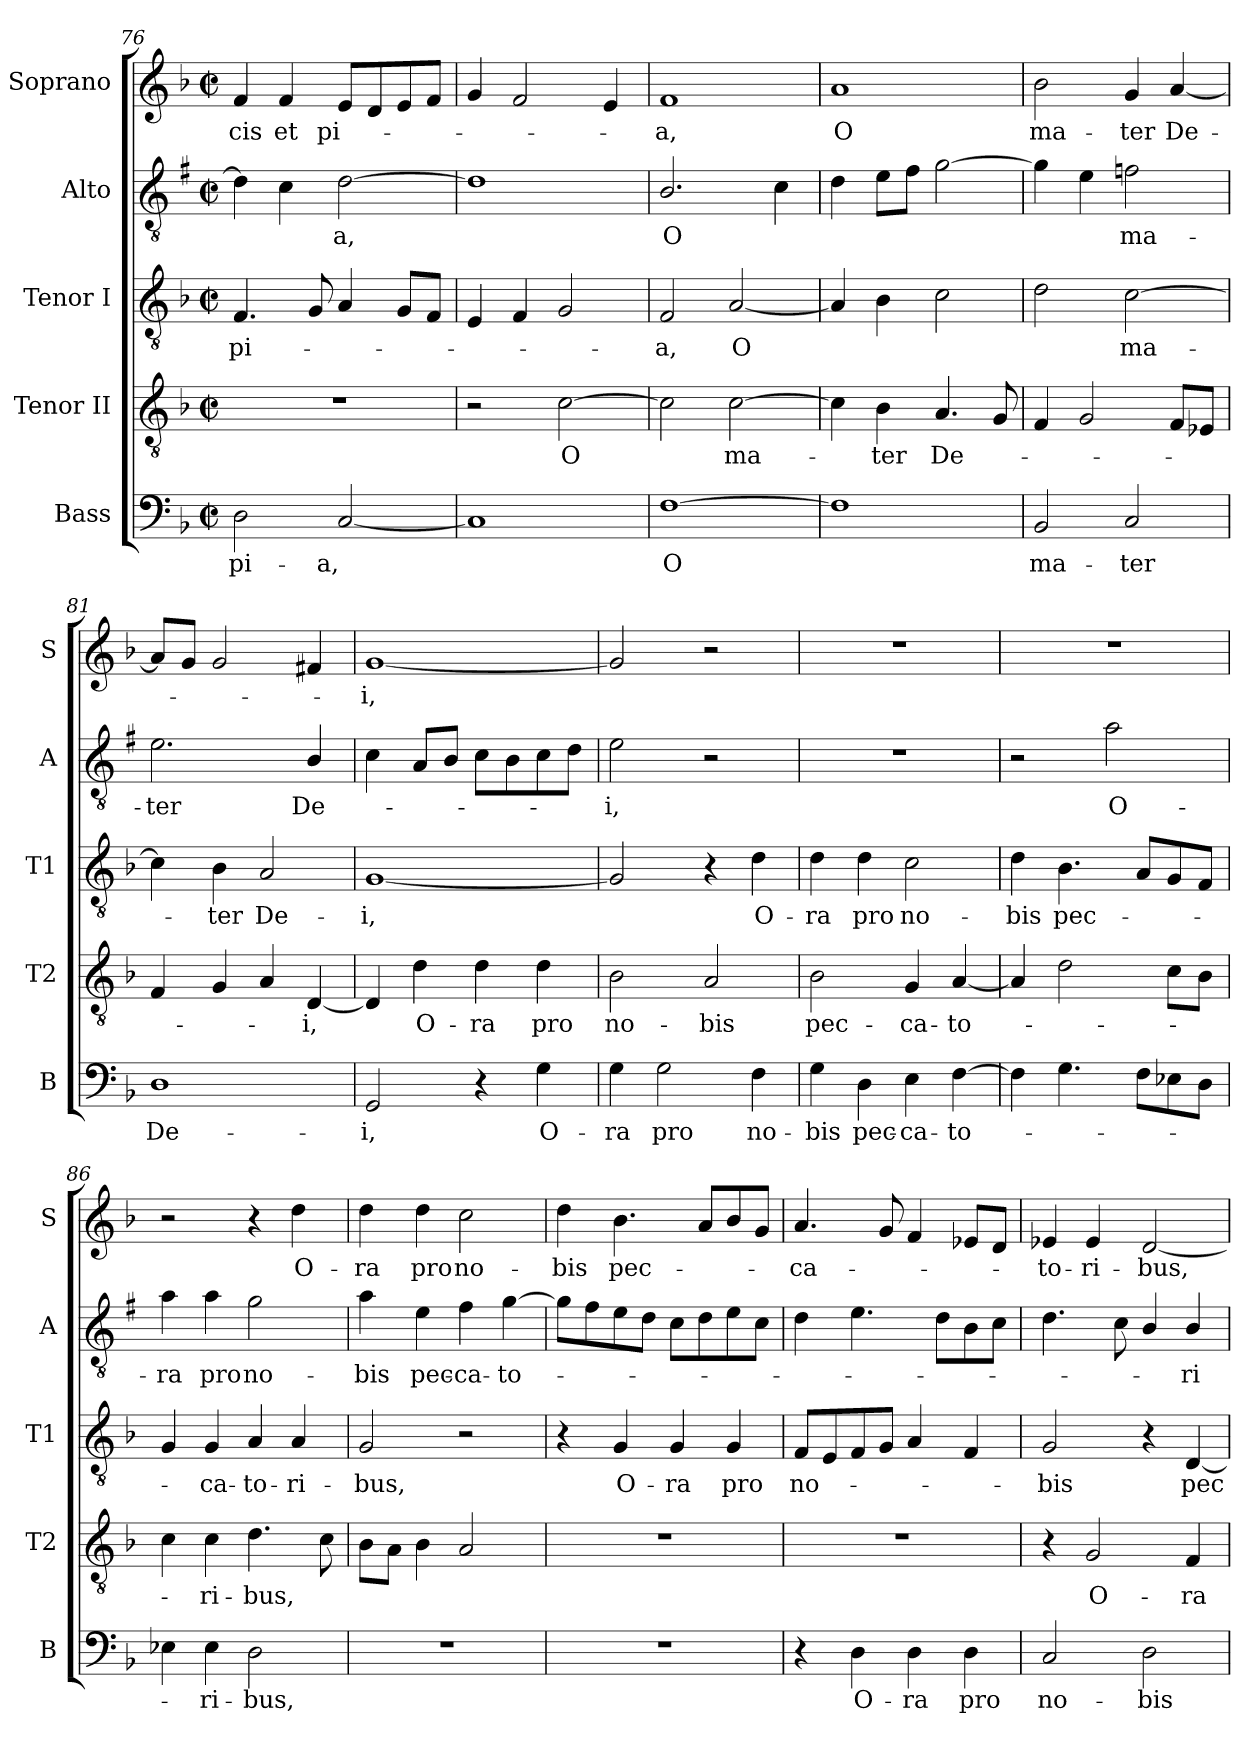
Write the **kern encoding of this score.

**kern	**text	**kern	**text	**kern	**text	**kern	**text	**kern	**text
*part5	*part5	*part4	*part4	*part3	*part3	*part2	*part2	*part1	*part1
*staff5	*staff5	*staff4	*staff4	*staff3	*staff3	*staff2	*staff2	*staff1	*staff1
*I"Bass	*	*I"Tenor II	*	*I"Tenor I	*	*I"Alto	*	*I"Soprano	*
*I'B	*	*I'T2	*	*I'T1	*	*I'A	*	*I'S	*
*clefF4	*	*clefGv2	*	*clefGv2	*	*clefGv2	*	*clefG2	*
*	*	*	*	*	*	*ITrd1c2	*	*	*
*k[b-]	*	*k[b-]	*	*k[b-]	*	*k[b-]	*	*k[b-]	*
*F:	*	*F:	*	*F:	*	*F:	*	*F:	*
*M2/2	*	*M2/2	*	*M2/2	*	*M2/2	*	*M2/2	*
*met(c|)	*	*met(c|)	*	*met(c|)	*	*met(c|)	*	*met(c|)	*
=76	=76	=76	=76	=76	=76	=76	=76	=76	=76
2D\	pi-	1r	.	4.F/	pi-	4c\]	.	4f/	-cis
.	.	.	.	.	.	4B-\	.	4f/	et
.	.	.	.	8G/	.	.	.	.	.
[2C/	-a,	.	.	4A/	.	[2c\	-a,	8e/L	pi-
.	.	.	.	.	.	.	.	8d/	.
.	.	.	.	8G/L	.	.	.	8e/	.
.	.	.	.	8F/J	.	.	.	8f/J	.
=77	=77	=77	=77	=77	=77	=77	=77	=77	=77
1C]	.	2r	.	4E/	.	1c]	.	4g/	.
.	.	.	.	4F/	.	.	.	2f/	.
.	.	[2c\	O	2G/	.	.	.	.	.
.	.	.	.	.	.	.	.	4e/	.
=78	=78	=78	=78	=78	=78	=78	=78	=78	=78
[1F	O	2c\]	.	2F/	-a,	2.A/	O	1f	-a,
.	.	[2c\	ma-	[2A/	O	.	.	.	.
.	.	.	.	.	.	4B-\	.	.	.
!!LO:LB:g=z
=79	=79	=79	=79	=79	=79	=79	=79	=79	=79
1F]	.	4c\]	.	4A/]	.	4c\	.	1a	O
.	.	4B-\	-ter	4B-\	.	8d\L	.	.	.
.	.	.	.	.	.	8e\J	.	.	.
.	.	4.A/	De-	2c\	.	[2f\	.	.	.
.	.	8G/	.	.	.	.	.	.	.
=80	=80	=80	=80	=80	=80	=80	=80	=80	=80
2BB-/	ma-	4F/	.	2d\	.	4f\]	.	2b-\	ma-
.	.	2G/	.	.	.	4d\	.	.	.
2C/	-ter	.	.	[2c\	ma-	2e-X\	ma-	4g/	-ter
.	.	8F/L	.	.	.	.	.	[4a/	De-
.	.	8E-X/J	.	.	.	.	.	.	.
=81	=81	=81	=81	=81	=81	=81	=81	=81	=81
1D	De-	4F/	.	4c\]	.	2.d\	-ter	8a/L]	.
.	.	.	.	.	.	.	.	8g/J	.
.	.	4G/	.	4B-\	-ter	.	.	2g/	.
.	.	4A/	.	2A/	De-	.	.	.	.
.	.	[4D/	-i,	.	.	4A/	De-	4f#X/	.
=82	=82	=82	=82	=82	=82	=82	=82	=82	=82
2GG/	-i,	4D/]	.	[1G	-i,	4B-\	.	[1g	-i,
.	.	4d\	O-	.	.	8G/L	.	.	.
.	.	.	.	.	.	8A/J	.	.	.
4r	.	4d\	-ra	.	.	8B-\L	.	.	.
.	.	.	.	.	.	8A\	.	.	.
4G\	O-	4d\	pro	.	.	8B-\	.	.	.
.	.	.	.	.	.	8c\J	.	.	.
=83	=83	=83	=83	=83	=83	=83	=83	=83	=83
4G\	-ra	2B-\	no-	2G/]	.	2d\	-i,	2g/]	.
2G\	pro	.	.	.	.	.	.	.	.
.	.	2A/	-bis	4r	.	2r	.	2r	.
4F\	no-	.	.	4d\	O-	.	.	.	.
=84	=84	=84	=84	=84	=84	=84	=84	=84	=84
4G\	-bis	2B-\	pec-	4d\	-ra	1r	.	1r	.
4D\	pec-	.	.	4d\	pro	.	.	.	.
4E\	-ca-	4G/	-ca-	2c\	no-	.	.	.	.
[4F\	-to-	[4A/	-to-	.	.	.	.	.	.
!!LO:PB:g=z
=85	=85	=85	=85	=85	=85	=85	=85	=85	=85
4F\]	.	4A/]	.	4d\	-bis	2r	.	1r	.
4.G\	.	2d\	.	4.B-\	pec-	.	.	.	.
.	.	.	.	.	.	2g\	O-	.	.
8F\L	.	.	.	8A/L	.	.	.	.	.
8E-X\	.	8c\L	.	8G/	.	.	.	.	.
8D\J	.	8B-\J	.	8F/J	.	.	.	.	.
=86	=86	=86	=86	=86	=86	=86	=86	=86	=86
4E-X\	.	4c\	.	4G/	.	4g\	-ra	2r	.
4E-\	-ri-	4c\	-ri-	4G/	-ca-	4g\	pro	.	.
2D\	-bus,	4.d\	-bus,	4A/	-to-	2f\	no-	4r	.
.	.	.	.	4A/	-ri-	.	.	4dd\	O-
.	.	8c\	.	.	.	.	.	.	.
=87	=87	=87	=87	=87	=87	=87	=87	=87	=87
1r	.	8B-\L	.	2G/	-bus,	4g\	-bis	4dd\	-ra
.	.	8A\J	.	.	.	.	.	.	.
.	.	4B-\	.	.	.	4d\	pec-	4dd\	pro
.	.	2A/	.	2r	.	4e\	-ca-	2cc\	no-
.	.	.	.	.	.	[4f\	-to-	.	.
=88	=88	=88	=88	=88	=88	=88	=88	=88	=88
1r	.	1r	.	4r	.	8f\L]	.	4dd\	-bis
.	.	.	.	.	.	8e\	.	.	.
.	.	.	.	4G/	O-	8d\	.	4.b-\	pec-
.	.	.	.	.	.	8c\J	.	.	.
.	.	.	.	4G/	-ra	8B-\L	.	.	.
.	.	.	.	.	.	8c\	.	8a/L	.
.	.	.	.	4G/	pro	8d\	.	8b-/	.
.	.	.	.	.	.	8B-\J	.	8g/J	.
=89	=89	=89	=89	=89	=89	=89	=89	=89	=89
4r	.	1r	.	8F/L	no-	4c\	.	4.a/	-ca-
.	.	.	.	8E/	.	.	.	.	.
4D\	O-	.	.	8F/	.	4.d\	.	.	.
.	.	.	.	8G/J	.	.	.	8g/	.
4D\	-ra	.	.	4A/	.	.	.	4f/	.
.	.	.	.	.	.	8c\L	.	.	.
4D\	pro	.	.	4F/	.	8A\	.	8e-X/L	.
.	.	.	.	.	.	8B-\J	.	8d/J	.
=90	=90	=90	=90	=90	=90	=90	=90	=90	=90
2C/	no-	4r	.	2G/	-bis	4.c\	.	4e-X/	-to-
.	.	2G/	O-	.	.	.	.	4e-/	-ri-
.	.	.	.	.	.	8B-\	.	.	.
2D\	-bis	.	.	4r	.	4A/	.	[2d/	-bus,
.	.	4F/	-ra	[4D/	pec-	4A/	-ri-	.	.
=	=	=	=	=	=	=	=	=	=
*-	*-	*-	*-	*-	*-	*-	*-	*-	*-
